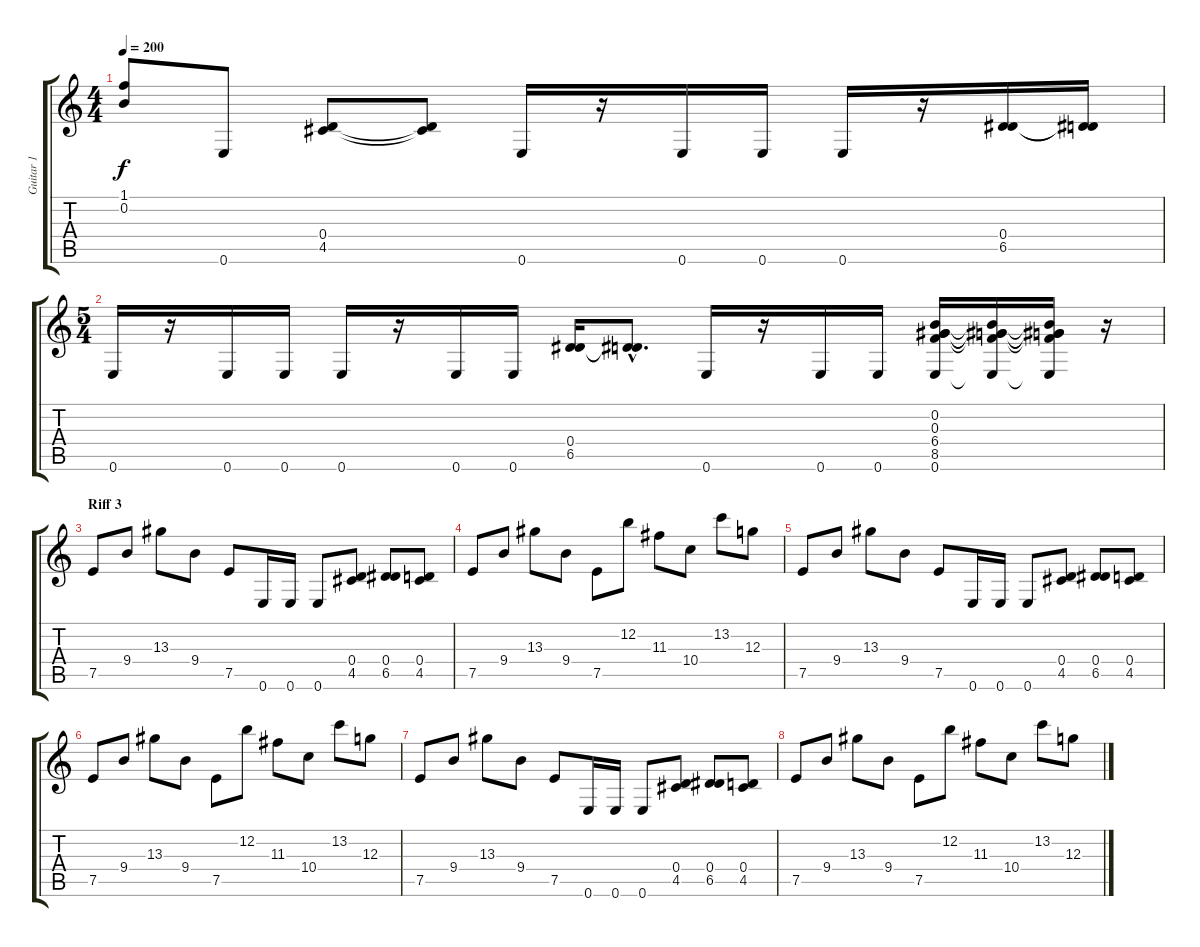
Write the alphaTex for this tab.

\track ("Guitar 1" "Guitar 1") {instrument distortionguitar}
\staff {score tabs}
\tuning (E4 B3 G3 D3 A2 E2) {hide}
\ts (4 4)
\tempo 200
\clef g2
\ks c
(1.1 0.2).8{dy f} 0.6.8 (0.4 4.5).8 (0.4{t} 4.5{t}).8 0.6.16 r.16 0.6.16 0.6.16 0.6.16 r.16 (0.4 6.5).16 (0.4{t} 6.5{t}).16 |
\ts (5 4)
0.6.16 r.16 0.6.16 0.6.16 0.6.16 r.16 0.6.16 0.6.16 (0.4 6.5).16 (0.4{hac t} 6.5{hac t}).8{d} 0.6.16 r.16 0.6.16 0.6.16 (0.2 0.3 6.4 8.5 0.6).16 (0.2{t} 0.3{t} 6.4{t} 8.5{t} 0.6{t}).16 (0.2{t} 0.3{t} 6.4{t} 8.5{t} 0.6{t}).16 r.16 |
\section ("" "Riff 3")
7.5.8 9.4.8 13.3.8 9.4.8 7.5.8 0.6.16 0.6.16 0.6.8 (0.4 4.5).8 (0.4 6.5).8 (0.4 4.5).8 |
7.5.8 9.4.8 13.3.8 9.4.8 7.5.8 12.2.8 11.3.8 10.4.8 13.2.8 12.3.8 |
7.5.8 9.4.8 13.3.8 9.4.8 7.5.8 0.6.16 0.6.16 0.6.8 (0.4 4.5).8 (0.4 6.5).8 (0.4 4.5).8 |
7.5.8 9.4.8 13.3.8 9.4.8 7.5.8 12.2.8 11.3.8 10.4.8 13.2.8 12.3.8 |
7.5.8 9.4.8 13.3.8 9.4.8 7.5.8 0.6.16 0.6.16 0.6.8 (0.4 4.5).8 (0.4 6.5).8 (0.4 4.5).8 |
7.5.8 9.4.8 13.3.8 9.4.8 7.5.8 12.2.8 11.3.8 10.4.8 13.2.8 12.3.8
